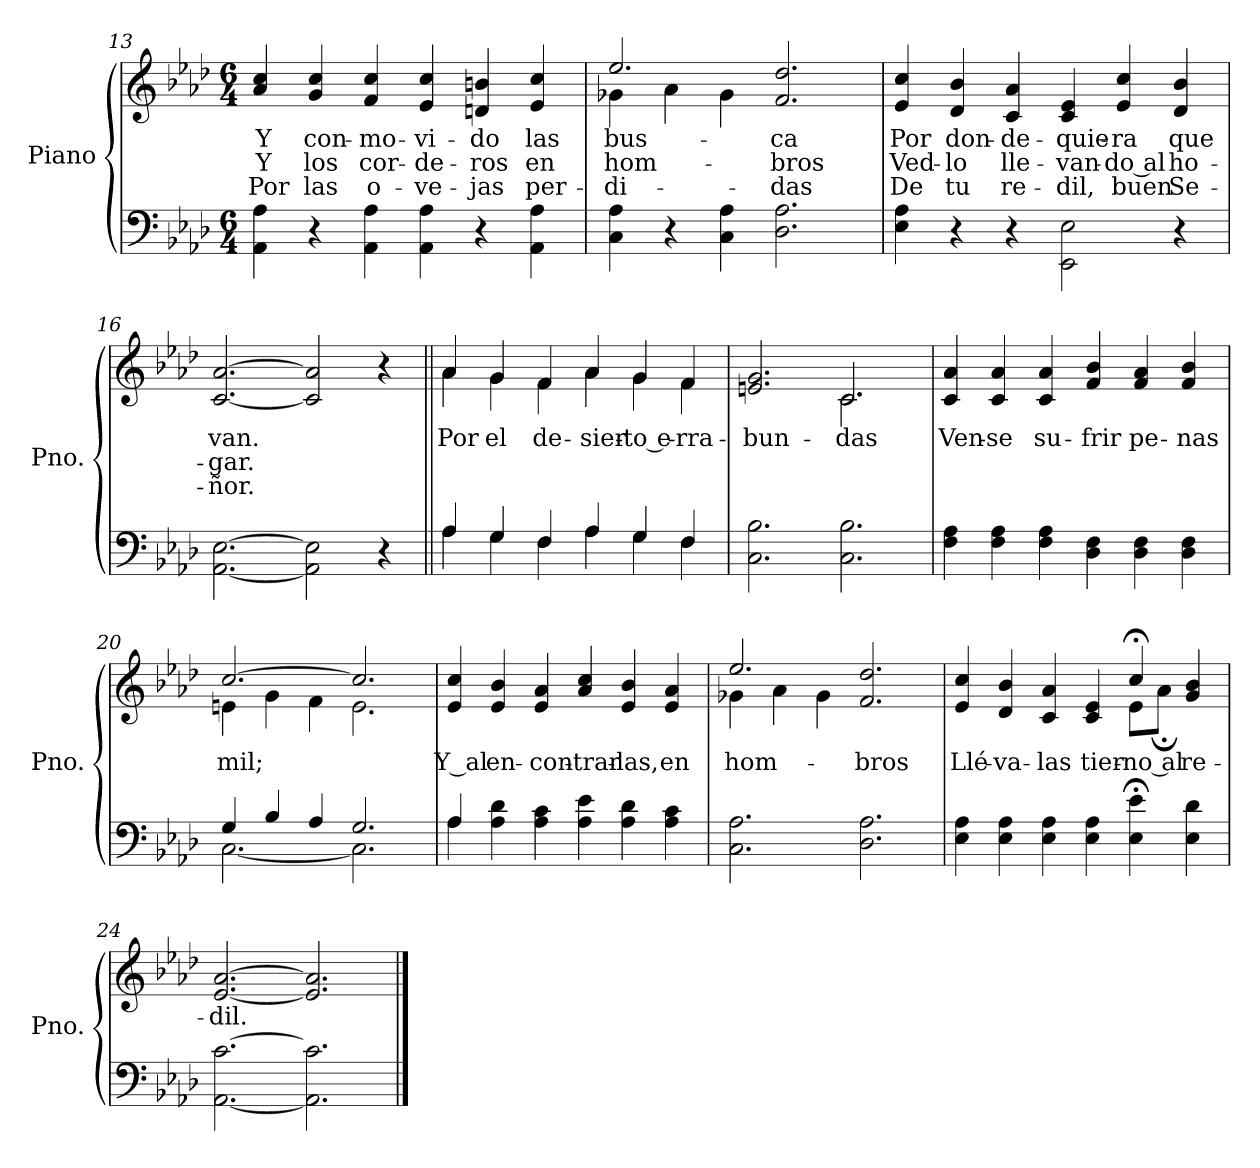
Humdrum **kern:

**kern	**kern	**text	**text	**text	**dynam
*part1	*part1	*part1	*part1	*part1	*part1
*staff2	*staff1	*staff1	*staff1	*staff1	*staff1/2
*I"Piano	*	*	*	*	*
*I'Pno.	*	*	*	*	*
!!LO:LB:g=z
*clefF4	*clefG2	*	*	*	*
*k[b-e-a-d-]	*k[b-e-a-d-]	*	*	*	*
*M6/4	*M6/4	*	*	*	*
=13	=13	=13	=13	=13	=13
!	!	!LO:LY:b	!LO:LY:b	!LO:LY:b	!
4AA-\ 4A-\	4a-/ 4cc/	Y	Y	Por	.
!	!	!LO:LY:b	!LO:LY:b	!LO:LY:b	!
4r	4g/ 4cc/	con-	los	las	.
!	!	!LO:LY:b	!LO:LY:b	!LO:LY:b	!
4AA-\ 4A-\	4f/ 4cc/	-mo-	cor-	o-	.
!	!	!LO:LY:b	!LO:LY:b	!LO:LY:b	!
4AA-\ 4A-\	4e-/ 4cc/	-vi-	-de-	-ve-	.
!	!	!LO:LY:b	!LO:LY:b	!LO:LY:b	!
4r	4dn/ 4bn/	-do	-ros	-jas	.
!	!	!LO:LY:b	!LO:LY:b	!LO:LY:b	!
4AA-\ 4A-\	4e-/ 4cc/	las	en	per-	.
=14	=14	=14	=14	=14	=14
!	!	!LO:LY:b	!LO:LY:b	!LO:LY:b	!
*	*^	*	*	*	*
4C\ 4A-\	2.ee-/	4g-X\	bus-	hom-	-di-	.
4r	.	4a-\	.	.	.	.
4C\ 4A-\	.	4g-\	.	.	.	.
!	!	!	!LO:LY:b	!LO:LY:b	!LO:LY:b	!
2.D-\ 2.A-\	2.f/ 2.dd-/	2.ryy	-ca	-bros	-das	.
=15	=15	=15	=15	=15	=15	=15
!	!	!	!LO:LY:b	!LO:LY:b	!LO:LY:b	!
*	*v	*v	*	*	*	*
4E-\ 4A-\	4e-/ 4cc/	Por	Ved-	De	.
!	!	!LO:LY:b	!LO:LY:b	!LO:LY:b	!
4r	4d-/ 4b-/	don-	-lo	tu	.
!	!	!LO:LY:b	!LO:LY:b	!LO:LY:b	!
4r	4c/ 4a-/	-de-	lle-	re-	.
!	!	!LO:LY:b	!LO:LY:b	!LO:LY:b	!
2EE-\ 2E-\	4c/ 4e-/	-quie-	-van-	-dil,	.
!	!	!LO:LY:b	!LO:LY:b	!LO:LY:b	!
.	4e-/ 4cc/	-ra	-do al	buen	.
!	!	!LO:LY:b	!LO:LY:b	!LO:LY:b	!
4r	4d-/ 4b-/	que	ho-	Se-	.
=16	=16	=16	=16	=16	=16
!	!	!LO:LY:b	!LO:LY:b	!LO:LY:b	!
[2.AA-\ [2.E-\	[2.c/ [2.a-/	van.	-gar.	-ñor.	.
2AA-\] 2E-\]	2c/] 2a-/]	.	.	.	.
4r	4r	.	.	.	.
!!LO:PB:g=z
=17||	=17||	=17||	=17||	=17||	=17||
*^	*	*	*	*	*
!	!	!LO:TX:a:t=Coro	!	!	!	!
!	!	!	!LO:LY:b	!	!	!
*	*	*^	*	*	*	*
4A-/	4A-\	4a-/	4a-\	Por	.	.	.
!	!	!	!	!LO:LY:b	!	!	!
4G/	4G\	4g/	4g\	el	.	.	.
!	!	!	!	!LO:LY:b	!	!	!
4F/	4F\	4f/	4f\	de-	.	.	.
!	!	!	!	!LO:LY:b	!	!	!
4A-/	4A-\	4a-/	4a-\	-sier-	.	.	.
!	!	!	!	!LO:LY:b	!	!	!
4G/	4G\	4g/	4g\	-to e-	.	.	.
!	!	!	!	!LO:LY:b	!	!	!
4F/	4F\	4f/	4f\	-rra-	.	.	.
=18	=18	=18	=18	=18	=18	=18	=18
!	!	!	!	!LO:LY:b	!	!	!
*v	*v	*	*	*	*	*	*
2.C\ 2.B-\	2.en/ 2.g/	2.ryy	-bun-	.	.	.
!	!	!	!LO:LY:b	!	!	!
2.C\ 2.B-\	2.c/	2.c\	-das	.	.	.
!!LO:LB:g=z
=19	=19	=19	=19	=19	=19	=19
!	!	!	!LO:LY:b	!	!	!LO:DY:a
*	*v	*v	*	*	*	*
4F\ 4A-\	4c/ 4a-/	Ven-	.	.	other-dynamics
!	!	!LO:LY:b	!	!	!
4F\ 4A-\	4c/ 4a-/	-se	.	.	.
!	!	!LO:LY:b	!	!	!
4F\ 4A-\	4c/ 4a-/	su-	.	.	.
!	!	!LO:LY:b	!	!	!
4D-\ 4F\	4f/ 4b-/	-frir	.	.	.
!	!	!LO:LY:b	!	!	!
4D-\ 4F\	4f/ 4a-/	pe-	.	.	.
!	!	!LO:LY:b	!	!	!
4D-\ 4F\	4f/ 4b-/	-nas	.	.	.
=20	=20	=20	=20	=20	=20
*^	*	*	*	*	*
!	!	!	!LO:LY:b	!	!	!
*	*	*^	*	*	*	*
4G/	[2.C\	[2.cc/	4en\	mil;	.	.	.
4B-/	.	.	4g\	.	.	.	.
4A-/	.	.	4f\	.	.	.	.
2.G/	2.C\]	2.cc/]	2.e\	.	.	.	.
!!LO:LB:g=z
=21	=21	=21	=21	=21	=21	=21	=21
!	!	!	!	!LO:LY:b	!	!	!LO:DY:a
*	*	*v	*v	*	*	*	*
4A-/	4A-\	4e-/ 4cc/	Y al	.	.	other-dynamics
!	!	!	!LO:LY:b	!	!	!
4A-\ 4d-\	1ryy	4e-/ 4b-/	en-	.	.	.
!	!	!	!LO:LY:b	!	!	!
4A-\ 4c\	.	4e-/ 4a-/	-con-	.	.	.
!	!	!	!LO:LY:b	!	!	!
4A-\ 4e-\	.	4a-/ 4cc/	-trar-	.	.	.
!	!	!	!LO:LY:b	!	!	!
4A-\ 4d-\	.	4e-/ 4b-/	-las,	.	.	.
!	!	!	!LO:LY:b	!	!	!
4A-\ 4c\	4ryy	4e-/ 4a-/	en	.	.	.
=22	=22	=22	=22	=22	=22	=22
!	!	!	!LO:LY:b	!	!	!
*v	*v	*^	*	*	*	*
2.C\ 2.A-\	2.ee-/	4g-X\	hom-	.	.	.
.	.	4a-\	.	.	.	.
.	.	4g-\	.	.	.	.
!	!	!	!LO:LY:b	!	!	!
2.D-\ 2.A-\	2.f/ 2.dd-/	2.ryy	-bros	.	.	.
!!LO:LB:g=z	!!
=23	=23	=23	=23	=23	=23	=23
!	!	!	!LO:LY:b	!	!	!
4E-\ 4A-\	4e-/ 4cc/	1ryy	Llé-	.	.	.
!	!	!	!LO:LY:b	!	!	!
4E-\ 4A-\	4d-/ 4b-/	.	-va-	.	.	.
!	!	!	!LO:LY:b	!	!	!
4E-\ 4A-\	4c/ 4a-/	.	-las	.	.	.
!	!	!	!LO:LY:b	!	!	!
4E-\ 4A-\	4c/ 4e-/	.	tier-	.	.	.
!	!	!	!LO:LY:b	!	!	!
4E-\; 4e-\;	4cc;</	8e-\L	-no al	.	.	.
.	.	8a-;\J	.	.	.	.
!	!	!	!LO:LY:b	!	!	!
4E-\ 4d-\	4g/ 4b-/	4ryy	re-	.	.	.
=24	=24	=24	=24	=24	=24	=24
!	!	!	!LO:LY:b	!	!	!
*	*v	*v	*	*	*	*
[2.AA-\ [2.c\	[2.e-/ [2.a-/	-dil.	.	.	.
2.AA-\] 2.c\]	2.e-/] 2.a-/]	.	.	.	.
==	==	==	==	==	==
*-	*-	*-	*-	*-	*-
